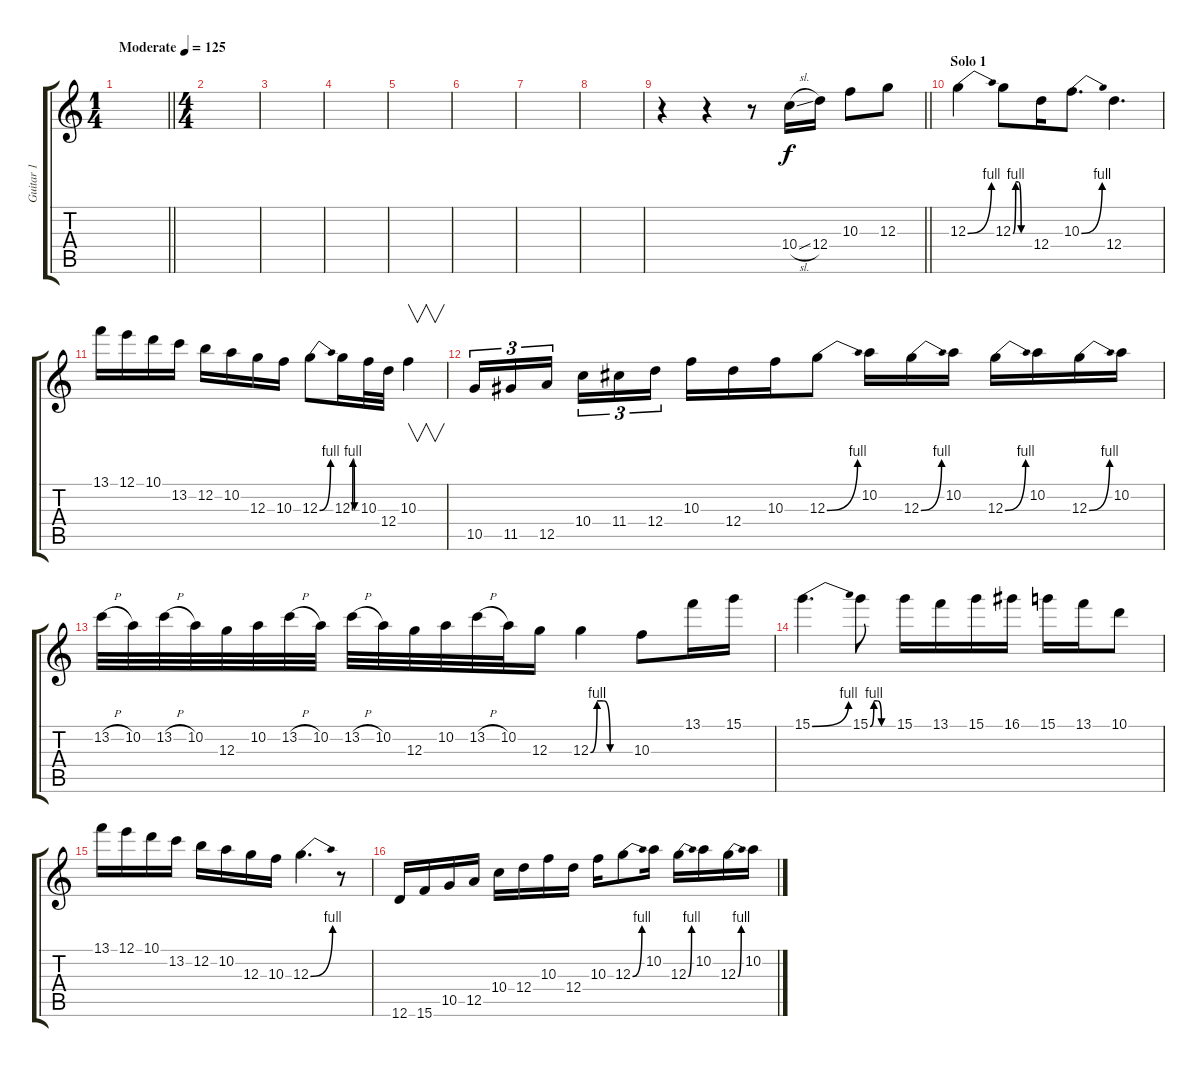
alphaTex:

\track ("Guitar 1" "Guitar 1") {instrument distortionguitar}
\staff {score tabs}
\tuning (E4 B3 G3 D3 A2 D2) {hide}
\ts (1 4)
\tempo (125 "Moderate")
\clef g2
\barLineRight lightlight
\ks c
|
\ts (4 4)
|
|
|
|
|
|
|
\barLineRight lightlight
r.4{balance 8} r.4 r.8 10.4{sl}.16 12.4.16 10.3.8 12.3.8 |
\section ("" "Solo 1")
12.3{be (bend 0 0 60 4)}.4 12.3{be (custom 0 0 10 4 20 4 30 0 60 0)}.8 12.4.16 10.3{be (bend 0 0 60 4)}.8{d} 12.4.4{d} |
13.1.16 12.1.16 10.1.16 13.2.16 12.2.16 10.2.16 12.3.16 10.3.16 12.3{be (bend 0 0 60 4)}.8 12.3{be (custom 0 0 10 4 20 4 30 0 60 0)}.16 10.3.32 12.4.32 10.3.4{v} |
10.5.16{tu (3 2)} 11.5.16{tu (3 2)} 12.5.16{tu (3 2) beam splitsecondary} 10.4.16{tu (3 2)} 11.4.16{tu (3 2)} 12.4.16{tu (3 2)} 10.3.16 12.4.16 10.3.16 12.3{be (bend 0 0 60 4)}.8 10.2.16 12.3{be (bend 0 0 60 4)}.16 10.2.16 12.3{be (bend 0 0 60 4)}.16 10.2.16 12.3{be (bend 0 0 60 4)}.16 10.2.16 |
13.2{h}.32 10.2.32 13.2{h}.32 10.2.32 12.3.32 10.2.32 13.2{h}.32 10.2.32 13.2{h}.32 10.2.32 12.3.32 10.2.32 13.2{h}.32 10.2.32 12.3.16 12.3{be (custom 0 0 10 4 20 4 30 0 60 0)}.4 10.3.8 13.1.16 15.1.16 |
15.1{be (bend 0 0 60 4)}.4{d} 15.1{be (custom 0 0 10 4 20 4 30 0 60 0)}.8 15.1.16 13.1.16 15.1.16 16.1.16 15.1.16 13.1.16 10.1.8 |
13.1.16 12.1.16 10.1.16 13.2.16 12.2.16 10.2.16 12.3.16 10.3.16 12.3{be (bend 0 0 60 4)}.4{d} r.8 |
12.6.16 15.6.16 10.5.16 12.5.16 10.4.16 12.4.16 10.3.16 12.4.16 10.3.16 12.3{be (bend 0 0 60 4)}.8 10.2.16 12.3{be (bend 0 0 60 4)}.16 10.2.16 12.3{be (bend 0 0 60 4)}.16 10.2.16
